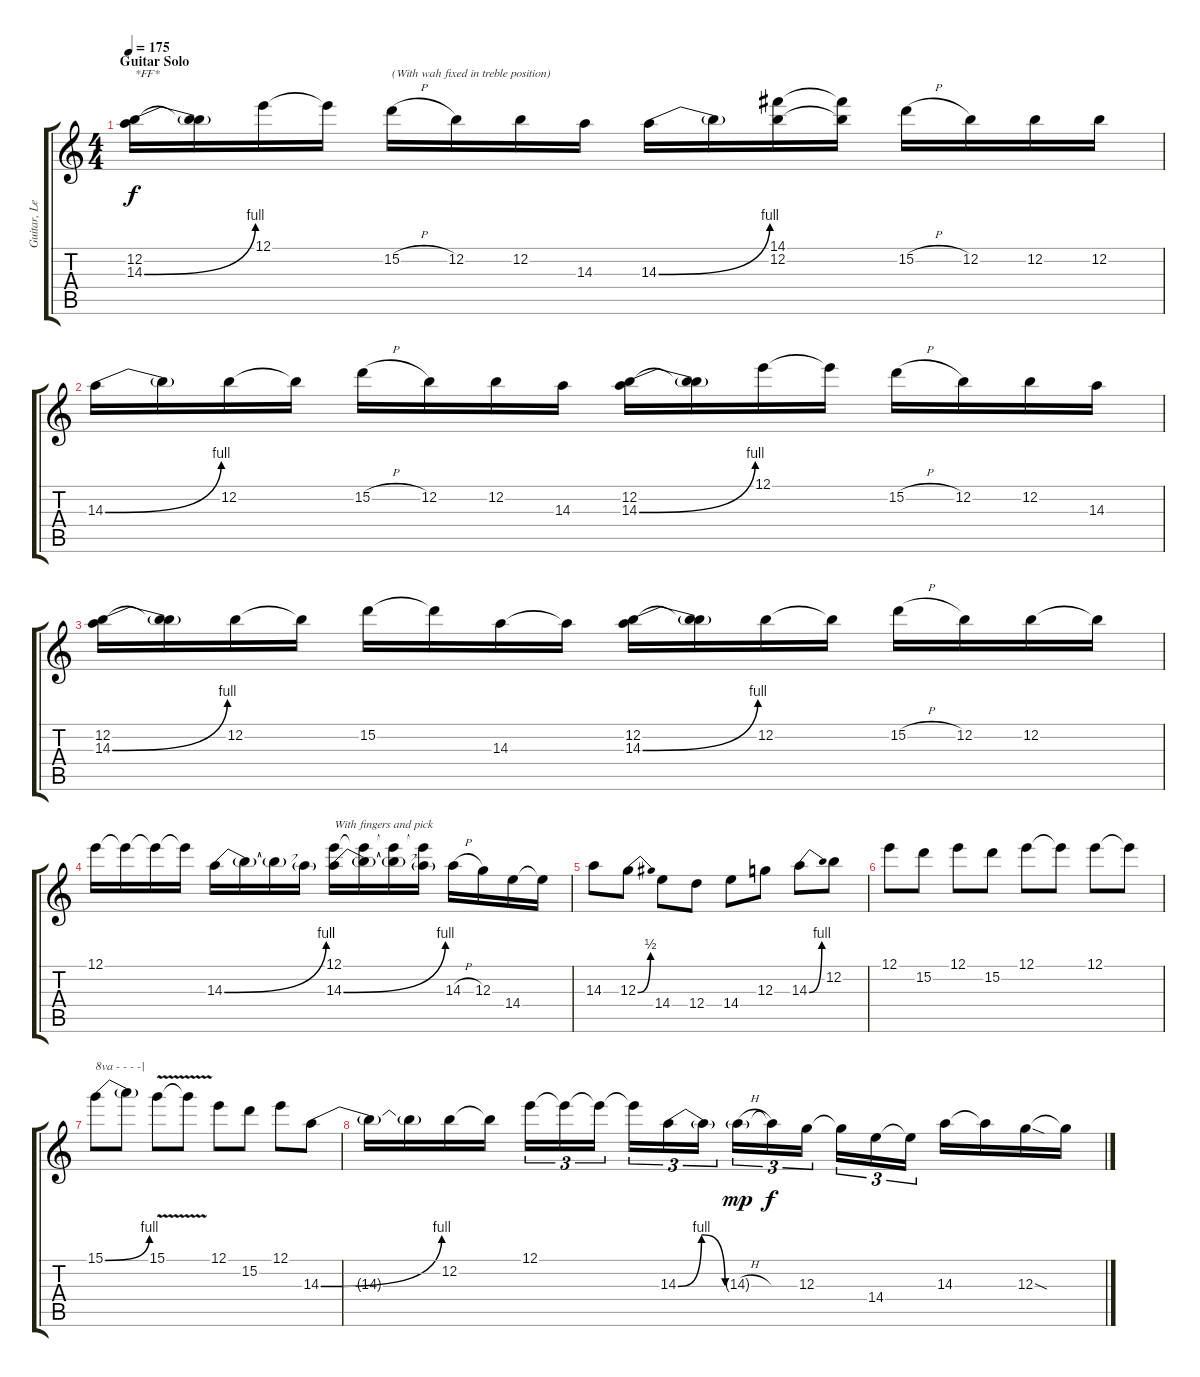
\track ("Guitar, Lead" "Guitar, Le") {instrument overdrivenguitar}
\staff {score tabs}
\tuning (E4 B3 G3 D3 A2 E2) {hide}
\ts (4 4)
\section ("" "Guitar Solo")
\tempo 175
\clef g2
\ks c
(12.2 14.3{be (bend 0 0 60 4)}).16{txt "*FF*" dy f volume 16} (12.2{t} 14.3{t}).16 12.1.16 12.1{t}.16 15.2{h}.16{txt "(With wah fixed in treble position)"} 12.2.16 12.2.16 14.3.16 14.3{be (bend 0 0 60 4)}.16 14.3{t}.16 (14.1 12.2).16 (14.1{t} 12.2{t}).16 15.2{h}.16 12.2.16 12.2.16 12.2.16 |
14.3{be (bend 0 0 60 4)}.16 14.3{t}.16 12.2.16 12.2{t}.16 15.2{h}.16 12.2.16 12.2.16 14.3.16 (12.2 14.3{be (bend 0 0 60 4)}).16 (12.2{t} 14.3{t}).16 12.1.16 12.1{t}.16 15.2{h}.16 12.2.16 12.2.16 14.3.16 |
(12.2 14.3{be (bend 0 0 60 4)}).16 (12.2{t} 14.3{t}).16 12.2.16 12.2{t}.16 15.2.16 15.2{t}.16 14.3.16 14.3{t}.16 (12.2 14.3{be (bend 0 0 60 4)}).16 (12.2{t} 14.3{t}).16 12.2.16 12.2{t}.16 15.2{h}.16 12.2.16 12.2.16 12.2{t}.16 |
12.1.16 12.1{t}.16 12.1{t}.16 12.1{t}.16 14.3{be (bend 0 0 60 4)}.16 14.3{t}.16 14.3{t}.16 14.3{t}.16 (12.1 14.3{be (bend 0 0 60 4)}).16{txt "With fingers and pick"} (12.1{t} 14.3{t}).16 (12.1{t} 14.3{t}).16 (12.1{t} 14.3{t}).16 14.3{h}.16 12.3.16 14.4.16 14.4{t}.16 |
14.3.8 12.3{be (bend 0 0 60 2)}.8 14.4.8 12.4.8 14.4.8 12.3.8 14.3{be (bend 0 0 60 4)}.8 12.2.8 |
12.1.8 15.2.8 12.1.8 15.2.8 12.1.8 12.1{t}.8 12.1.8 12.1{t}.8 |
15.1{be (bend 0 0 60 4)}.8{txt "8va - - - -|"} 15.1{t}.8 15.1{v}.8 15.1{t}.8 12.1.8 15.2.8 12.1.8 14.3{be (bend 0 0 60 4)}.8 |
14.3{t}.16 14.3{t}.16 12.2.16 12.2{t}.16 12.1.16{tu (3 2)} 12.1{t}.16{tu (3 2)} 12.1{t}.16{tu (3 2) beam splitsecondary} 12.1{t}.16{tu (3 2)} 14.3{be (bendrelease 0 0 15 4 45 4 60 0)}.16{tu (3 2)} 14.3{t}.16{tu (3 2)} 14.3{h g}.16{tu (3 2) dy mp} 14.3{t}.16{tu (3 2) dy f} 12.3.16{tu (3 2) beam splitsecondary} 12.3{t}.16{tu (3 2)} 14.4.16{tu (3 2)} 14.4{t}.16{tu (3 2)} 14.3.16 14.3{t}.16 12.3{sod}.16 12.3{t}.16
